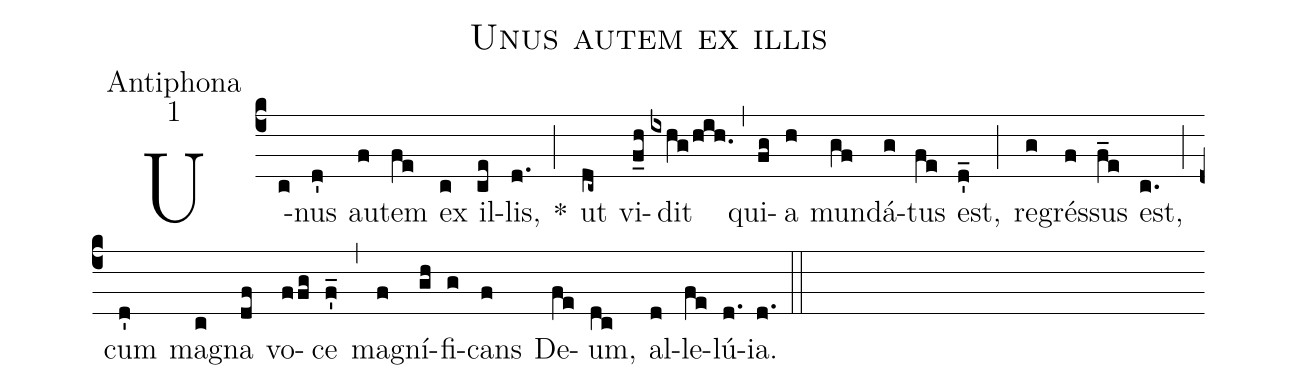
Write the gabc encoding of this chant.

name:Unus autem ex illis;
office-part:Antiphona;
mode:1;
%%
(c4) U(c)nus(d') au(f)tem(fe) ex(c) il(ce)lis,(d.) *(;) ut(dc~) vi(f_h)dit(ixhg/hih.) (,) qui(fg)a(h) mun(gf)dá(g)tus(fe) est,(d'_) (;) re(g)grés(f)sus(f_e) est,(c.) (;) cum(d') ma(c)gna(df) vo(ffg)ce(f'_) (,) ma(f)gní(gh)fi(g)cans(f) De(fe)um,(dc) al(d)le(fe)lú(d.)ia.(d.) (::)
